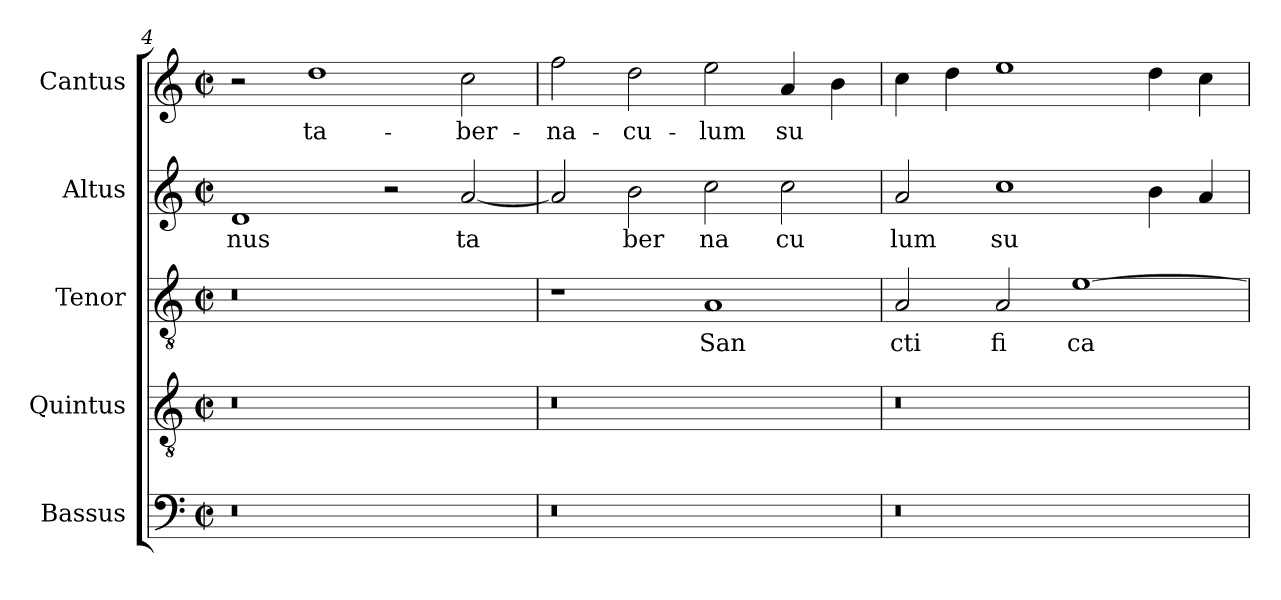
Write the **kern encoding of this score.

**kern	**kern	**kern	**text	**kern	**text	**kern	**text
*part5	*part4	*part3	*part3	*part2	*part2	*part1	*part1
*staff5	*staff4	*staff3	*staff3	*staff2	*staff2	*staff1	*staff1
*I"Bassus	*I"Quintus	*I"Tenor	*	*I"Altus	*	*I"Cantus	*
*clefF4	*clefGv2	*clefGv2	*	*clefG2	*	*clefG2	*
*k[]	*k[]	*k[]	*	*k[]	*	*k[]	*
*C:	*C:	*C:	*	*C:	*	*C:	*
*M2/2	*M2/2	*M2/2	*	*M2/2	*	*M2/2	*
*met(c|)	*met(c|)	*met(c|)	*	*met(c|)	*	*met(c|)	*
=4	=4	=4	=4	=4	=4	=4	=4
!	!	!	!	!	!LO:LY:b:cj	!	!
0r	0r	0r	.	1d	nus	2r	.
!	!	!	!	!	!	!	!LO:LY:b:cj
.	.	.	.	.	.	1dd	ta-
.	.	.	.	2r	.	.	.
!	!	!	!	!	!LO:LY:b:cj	!	!LO:LY:b:cj
.	.	.	.	[<2a/	ta	2cc\	-ber-
=5	=5	=5	=5	=5	=5	=5	=5
!	!	!	!	!	!LO:LY:b:cj	!	!LO:LY:b:cj
0r	0r	1r	.	2a/]	.	2ff\	-na-
!	!	!	!	!	!LO:LY:b:cj	!	!LO:LY:b:cj
.	.	.	.	2b\	ber	2dd\	-cu-
!	!	!	!LO:LY:b:cj	!	!LO:LY:b:cj	!	!LO:LY:b:cj
.	.	1A	San	2cc\	na	2ee\	-lum
!	!	!	!	!	!LO:LY:b:cj	!	!LO:LY:b:cj
.	.	.	.	2cc\	cu	4a/	su-
!	!	!	!	!	!	!	!LO:LY:b:cj
.	.	.	.	.	.	4b\	--
=6	=6	=6	=6	=6	=6	=6	=6
!	!	!	!LO:LY:b:cj	!	!LO:LY:b:cj	!	!LO:LY:b:cj
0r	0r	2A/	cti	2a/	lum	4cc\	--
!	!	!	!	!	!	!	!LO:LY:b:cj
.	.	.	.	.	.	4dd\	--
!	!	!	!LO:LY:b:cj	!	!LO:LY:b:cj	!	!LO:LY:b:cj
.	.	2A/	fi	1cc	su	1ee	--
!	!	!	!LO:LY:b:cj	!	!	!	!
.	.	[<1e	ca	.	.	.	.
!	!	!	!	!	!LO:LY:b:cj	!	!LO:LY:b:cj
.	.	.	.	4b\	.	4dd\	--
!	!	!	!	!	!LO:LY:b:cj	!	!LO:LY:b:cj
.	.	.	.	4a/	.	4cc\	--
=	=	=	=	=	=	=	=
*-	*-	*-	*-	*-	*-	*-	*-
